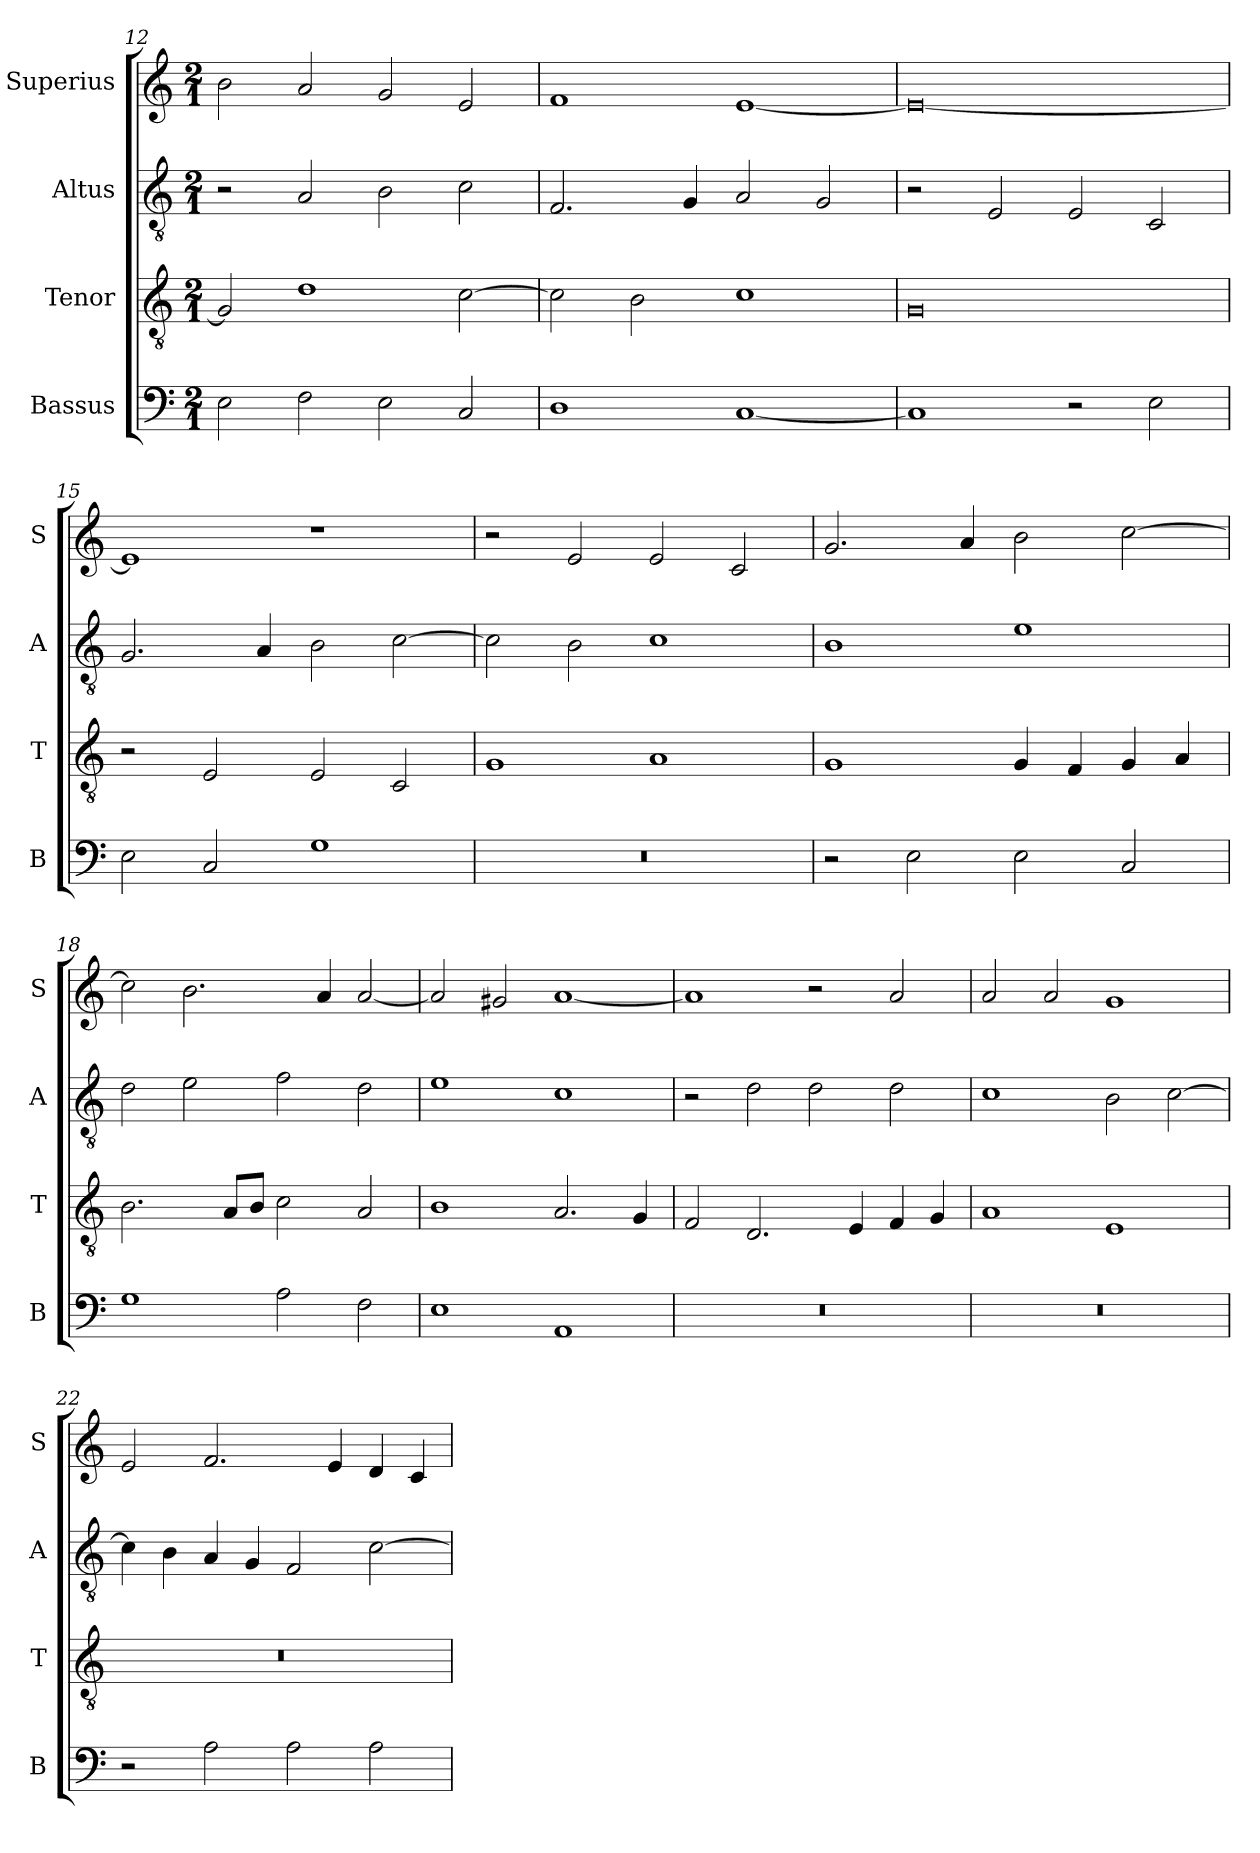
**kern	**kern	**kern	**kern
*part4	*part3	*part2	*part1
*staff4	*staff3	*staff2	*staff1
*I"Bassus	*I"Tenor	*I"Altus	*I"Superius
*I'B	*I'T	*I'A	*I'S
*clefF4	*clefGv2	*clefGv2	*clefG2
*k[]	*k[]	*k[]	*k[]
*C:	*C:	*C:	*C:
*M2/1	*M2/1	*M2/1	*M2/1
=12	=12	=12	=12
2E	2G]	2r	2b
2F	1d	2A	2a
2E	.	2B	2g
2C	[2c	2c	2e
=13	=13	=13	=13
1D	2c]	2.F	1f
.	2B	.	.
.	.	4G	.
[1C	1c	2A	[1e
.	.	2G	.
=14	=14	=14	=14
1C]	0G	2r	0e_
.	.	2E	.
2r	.	2E	.
2E	.	2C	.
=15	=15	=15	=15
2E	2r	2.G	1e]
2C	2E	.	.
.	.	4A	.
1G	2E	2B	1r
.	2C	[2c	.
=16	=16	=16	=16
0r	1G	2c]	2r
.	.	2B	2e
.	1A	1c	2e
.	.	.	2c
=17	=17	=17	=17
2r	1G	1B	2.g
2E	.	.	.
.	.	.	4a
2E	4G	1e	2b
.	4F	.	.
2C	4G	.	[2cc
.	4A	.	.
=18	=18	=18	=18
1G	2.B	2d	2cc]
.	.	2e	2.b
.	8AL	.	.
.	8BJ	.	.
2A	2c	2f	.
.	.	.	4a
2F	2A	2d	[2a
=19	=19	=19	=19
1E	1B	1e	2a]
.	.	.	2g#X
1AA	2.A	1c	[1a
.	4G	.	.
=20	=20	=20	=20
0r	2F	2r	1a]
.	2.D	2d	.
.	.	2d	2r
.	4E	.	.
.	4F	2d	2a
.	4G	.	.
=21	=21	=21	=21
0r	1A	1c	2a
.	.	.	2a
.	1E	2B	1g
.	.	[2c	.
=22	=22	=22	=22
2r	0r	4c]	2e
.	.	4B	.
2A	.	4A	2.f
.	.	4G	.
2A	.	2F	.
.	.	.	4e
2A	.	[2c	4d
.	.	.	4c
=	=	=	=
*-	*-	*-	*-
